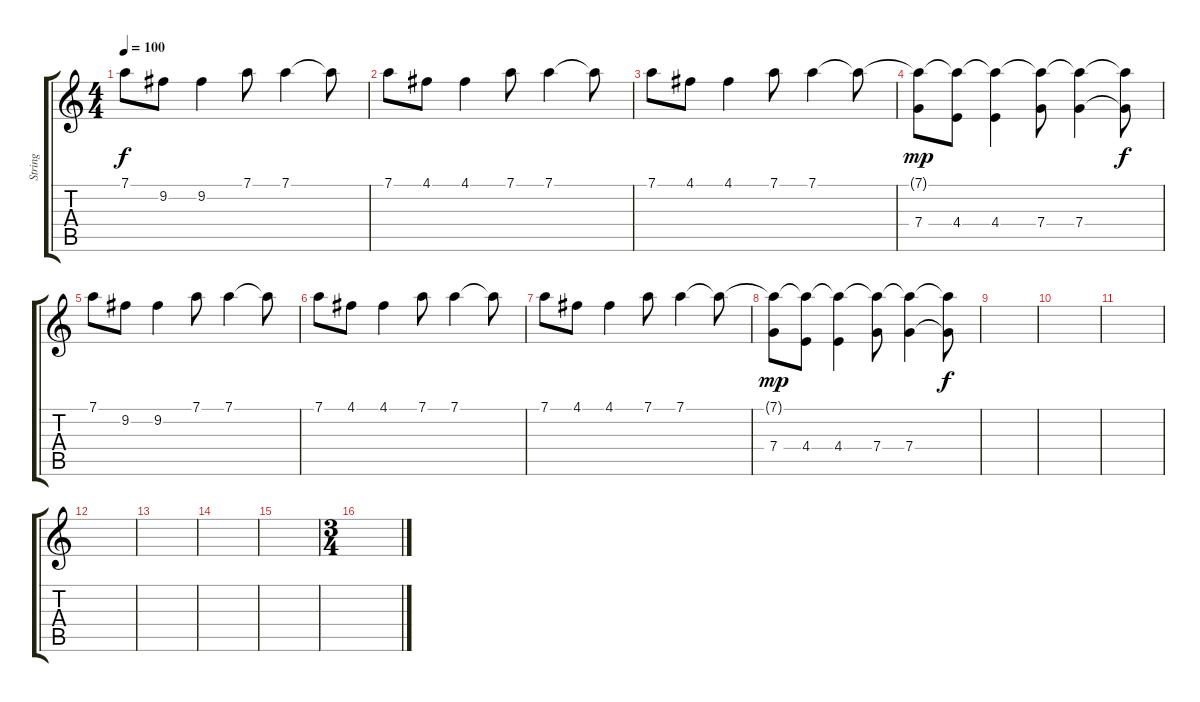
\track ("String" "String") {instrument guitarharmonics}
\staff {score tabs}
\tuning (D4 A3 F3 C3 G2 D2) {hide}
\ts (4 4)
\tempo 100
\clef g2
\ks c
7.1.8{dy f instrument guitarharmonics} 9.2.8 9.2.4 7.1.8 7.1.4 7.1{t}.8 |
7.1.8 4.1.8 4.1.4 7.1.8 7.1.4 7.1{t}.8 |
7.1.8 4.1.8 4.1.4 7.1.8 7.1.4 7.1{t}.8 |
(7.1{t} 7.4).8{dy mp instrument acousticgrandpiano} (7.1{t} 4.4).8 (7.1{t} 4.4).4 (7.1{t} 7.4).8 (7.1{t} 7.4).4 (7.1{t} 7.4{t}).8{dy f} |
7.1.8{instrument guitarharmonics} 9.2.8 9.2.4 7.1.8 7.1.4 7.1{t}.8 |
7.1.8 4.1.8 4.1.4 7.1.8 7.1.4 7.1{t}.8 |
7.1.8 4.1.8 4.1.4 7.1.8 7.1.4 7.1{t}.8 |
(7.1{t} 7.4).8{dy mp instrument acousticgrandpiano} (7.1{t} 4.4).8 (7.1{t} 4.4).4 (7.1{t} 7.4).8 (7.1{t} 7.4).4 (7.1{t} 7.4{t}).8{dy f} |
|
|
|
|
|
|
|
\ts (3 4)
